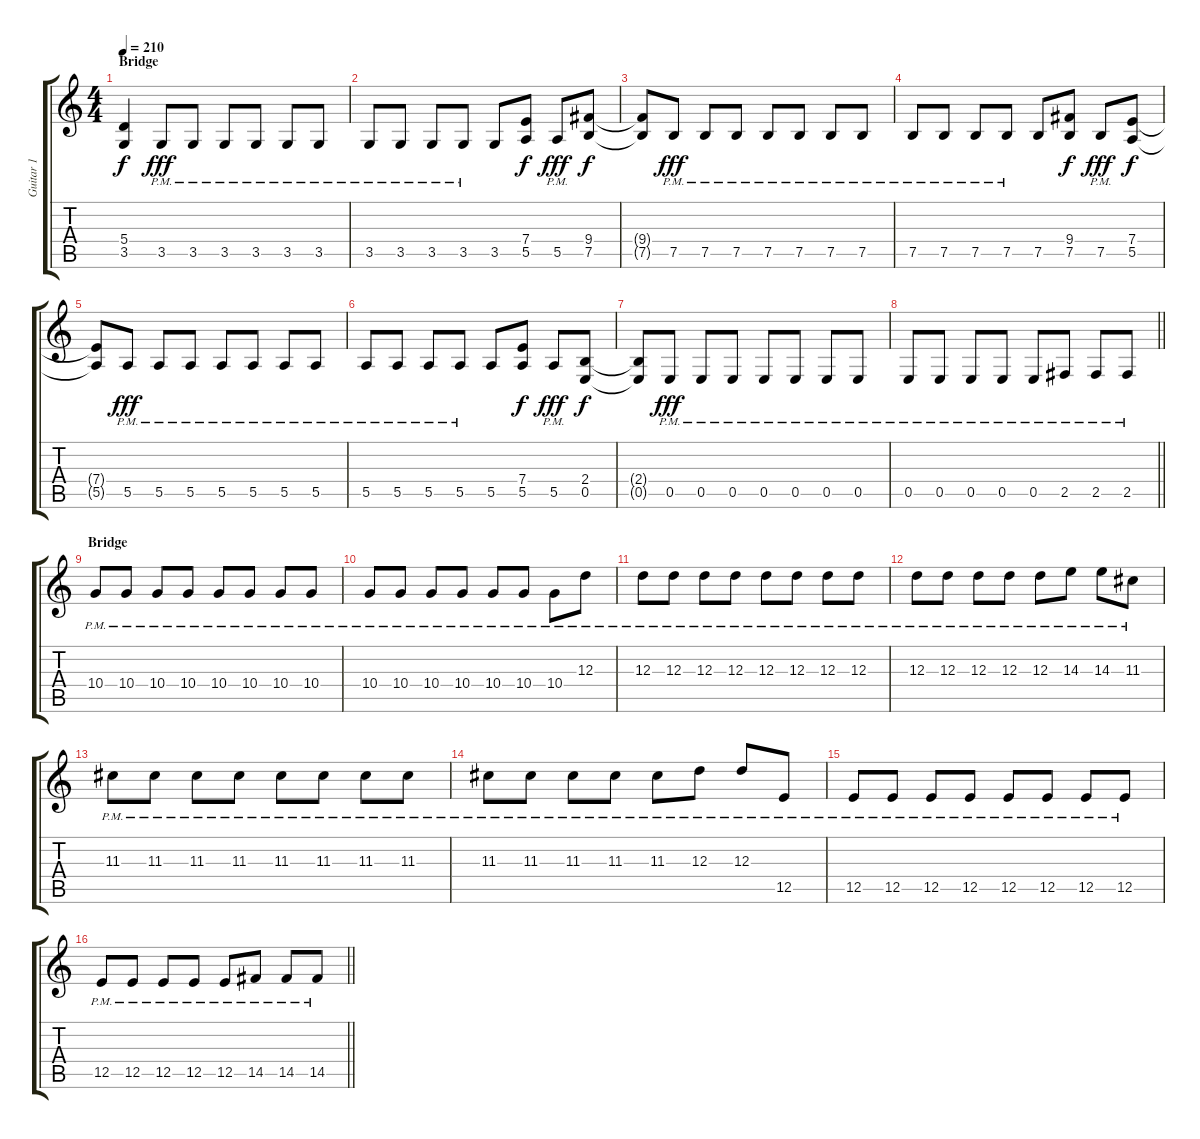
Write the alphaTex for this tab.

\track ("Guitar 1" "Guitar 1") {instrument distortionguitar}
\staff {score tabs}
\tuning (B3 Gb3 D3 A2 E2 B1) {hide}
\ts (4 4)
\section ("" "Bridge")
\tempo 210
\clef g2
\ks c
(5.4 3.5).4{dy f} 3.5{pm}.8{dy fff} 3.5{pm}.8 3.5{pm}.8 3.5{pm}.8 3.5{pm}.8 3.5{pm}.8 |
3.5{pm}.8 3.5{pm}.8 3.5{pm}.8 3.5{pm}.8 3.5.8 (7.4 5.5).8{dy f} 5.5{pm}.8{dy fff} (9.4 7.5).8{dy f} |
(9.4{t} 7.5{t}).8 7.5{pm}.8{dy fff} 7.5{pm}.8 7.5{pm}.8 7.5{pm}.8 7.5{pm}.8 7.5{pm}.8 7.5{pm}.8 |
7.5{pm}.8 7.5{pm}.8 7.5{pm}.8 7.5{pm}.8 7.5.8 (9.4 7.5).8{dy f} 7.5{pm}.8{dy fff} (7.4 5.5).8{dy f} |
(7.4{t} 5.5{t}).8 5.5{pm}.8{dy fff} 5.5{pm}.8 5.5{pm}.8 5.5{pm}.8 5.5{pm}.8 5.5{pm}.8 5.5{pm}.8 |
5.5{pm}.8 5.5{pm}.8 5.5{pm}.8 5.5{pm}.8 5.5.8 (7.4 5.5).8{dy f} 5.5{pm}.8{dy fff} (2.4 0.5).8{dy f} |
(2.4{t} 0.5{t}).8 0.5{pm}.8{dy fff} 0.5{pm}.8 0.5{pm}.8 0.5{pm}.8 0.5{pm}.8 0.5{pm}.8 0.5{pm}.8 |
\barLineRight lightlight
0.5{pm}.8 0.5{pm}.8 0.5{pm}.8 0.5{pm}.8 0.5{pm}.8 2.5{pm}.8 2.5{pm}.8 2.5{pm}.8 |
\section ("" "Bridge")
10.4{pm}.8 10.4{pm}.8 10.4{pm}.8 10.4{pm}.8 10.4{pm}.8 10.4{pm}.8 10.4{pm}.8 10.4{pm}.8 |
10.4{pm}.8 10.4{pm}.8 10.4{pm}.8 10.4{pm}.8 10.4{pm}.8 10.4{pm}.8 10.4{pm}.8 12.3{pm}.8 |
12.3{pm}.8 12.3{pm}.8 12.3{pm}.8 12.3{pm}.8 12.3{pm}.8 12.3{pm}.8 12.3{pm}.8 12.3{pm}.8 |
12.3{pm}.8 12.3{pm}.8 12.3{pm}.8 12.3{pm}.8 12.3{pm}.8 14.3{pm}.8 14.3{pm}.8 11.3{pm}.8 |
11.3{pm}.8 11.3{pm}.8 11.3{pm}.8 11.3{pm}.8 11.3{pm}.8 11.3{pm}.8 11.3{pm}.8 11.3{pm}.8 |
11.3{pm}.8 11.3{pm}.8 11.3{pm}.8 11.3{pm}.8 11.3{pm}.8 12.3{pm}.8 12.3{pm}.8 12.5{pm}.8 |
12.5{pm}.8 12.5{pm}.8 12.5{pm}.8 12.5{pm}.8 12.5{pm}.8 12.5{pm}.8 12.5{pm}.8 12.5{pm}.8 |
\barLineRight lightlight
12.5{pm}.8 12.5{pm}.8 12.5{pm}.8 12.5{pm}.8 12.5{pm}.8 14.5{pm}.8 14.5{pm}.8 14.5{pm}.8
